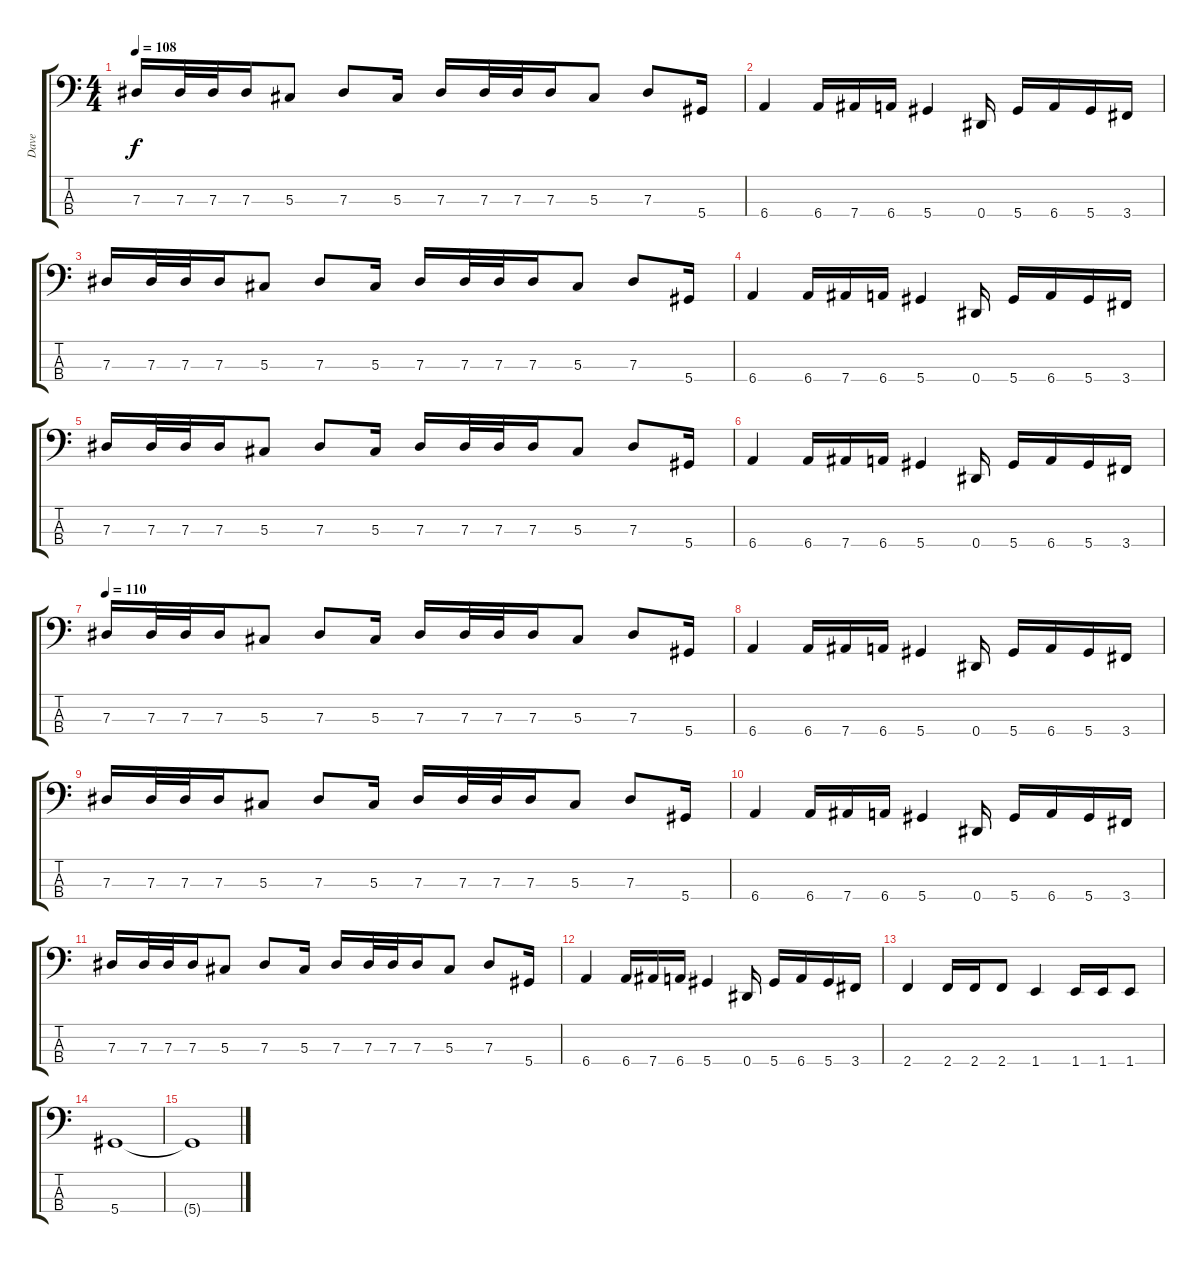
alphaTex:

\track ("Dave" "Dave") {instrument electricbasspick}
\staff {score tabs}
\tuning (Gb2 Db2 Ab1 Eb1) {hide}
\ts (4 4)
\tempo 108
\clef f4
\ks c
7.3.16{dy f} 7.3.32 7.3.32 7.3.16 5.3.8 7.3.8 5.3.16 7.3.16 7.3.32 7.3.32 7.3.16 5.3.8 7.3.8 5.4.16 |
6.4.4 6.4.16 7.4.16 6.4.16 5.4.4 0.4.16 5.4.16 6.4.16 5.4.16 3.4.16 |
7.3.16 7.3.32 7.3.32 7.3.16 5.3.8 7.3.8 5.3.16 7.3.16 7.3.32 7.3.32 7.3.16 5.3.8 7.3.8 5.4.16 |
6.4.4 6.4.16 7.4.16 6.4.16 5.4.4 0.4.16 5.4.16 6.4.16 5.4.16 3.4.16 |
7.3.16 7.3.32 7.3.32 7.3.16 5.3.8 7.3.8 5.3.16 7.3.16 7.3.32 7.3.32 7.3.16 5.3.8 7.3.8 5.4.16 |
6.4.4 6.4.16 7.4.16 6.4.16 5.4.4 0.4.16 5.4.16 6.4.16 5.4.16 3.4.16 |
\tempo 110
7.3.16 7.3.32 7.3.32 7.3.16 5.3.8 7.3.8 5.3.16 7.3.16 7.3.32 7.3.32 7.3.16 5.3.8 7.3.8 5.4.16 |
6.4.4 6.4.16 7.4.16 6.4.16 5.4.4 0.4.16 5.4.16 6.4.16 5.4.16 3.4.16 |
7.3.16 7.3.32 7.3.32 7.3.16 5.3.8 7.3.8 5.3.16 7.3.16 7.3.32 7.3.32 7.3.16 5.3.8 7.3.8 5.4.16 |
6.4.4 6.4.16 7.4.16 6.4.16 5.4.4 0.4.16 5.4.16 6.4.16 5.4.16 3.4.16 |
7.3.16 7.3.32 7.3.32 7.3.16 5.3.8 7.3.8 5.3.16 7.3.16 7.3.32 7.3.32 7.3.16 5.3.8 7.3.8 5.4.16 |
6.4.4 6.4.16 7.4.16 6.4.16 5.4.4 0.4.16 5.4.16 6.4.16 5.4.16 3.4.16 |
2.4.4 2.4.16 2.4.16 2.4.8 1.4.4 1.4.16 1.4.16 1.4.8 |
5.4.1 |
5.4{t}.1
